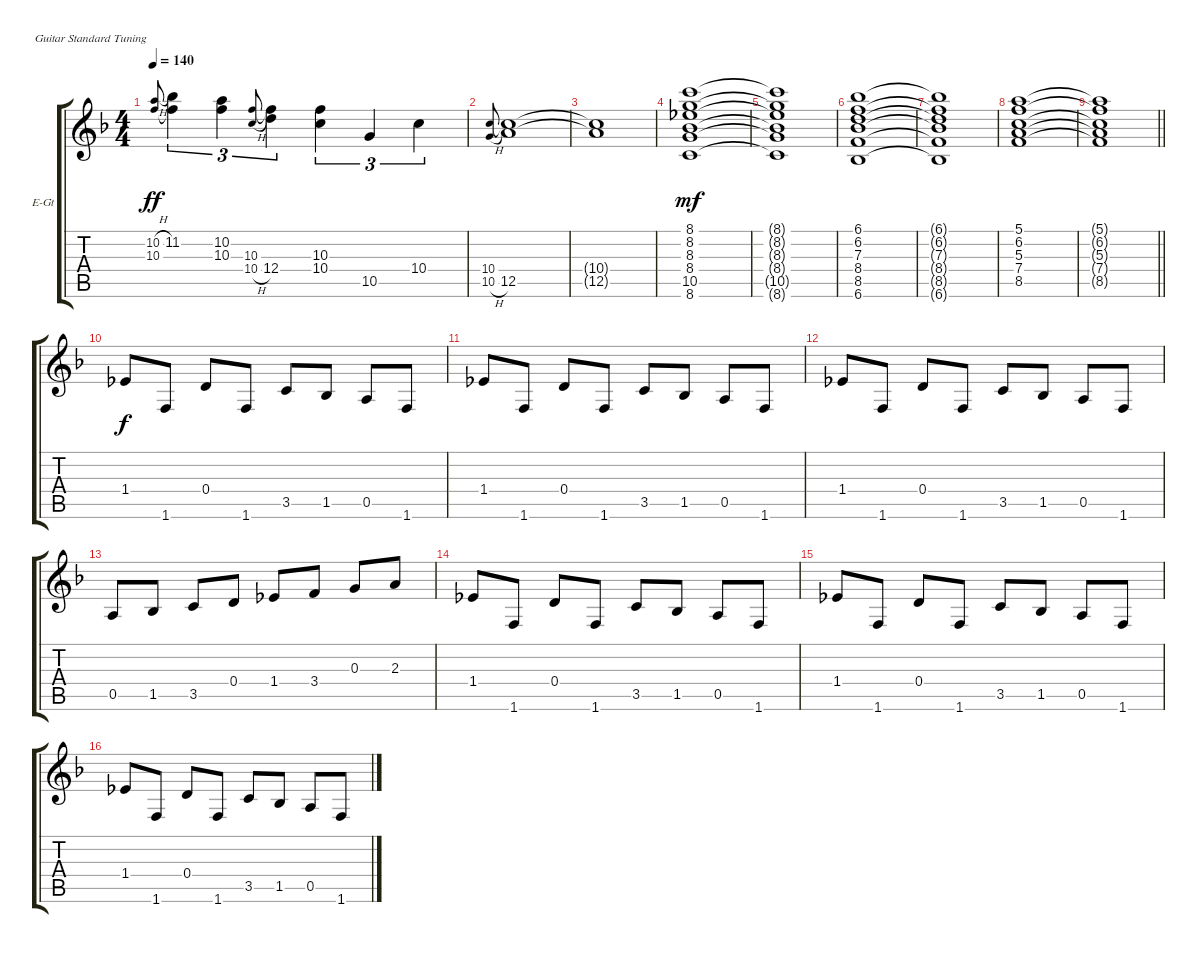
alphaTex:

\defaultSystemsLayout 4
\bracketExtendMode groupsimilarinstruments
\firstSystemTrackNameOrientation horizontal
\otherSystemsTrackNameOrientation horizontal
\track ("Electric Guitar (Clean)" "E-Gt") {instrument electricguitarclean}
\staff {score tabs}
\tuning (E4 B3 G3 D3 A2 E2)
\ts (4 4)
\tempo 140
\clef g2
\ks f
(10.3 10.2{h}).8{gr onbeat dy ff} (11.2 10.3{t}).4{tu (3 2)} (10.2 10.3).4{tu (3 2)} (10.3 10.4{h}).8{tu (3 2) gr onbeat} (10.3{t} 12.4).4{tu (3 2)} (10.4 10.3).4{tu (3 2)} 10.5.4{tu (3 2)} 10.4.4{tu (3 2)} |
(10.5{h} 10.4).8{gr onbeat} (12.5 10.4{t}).1 |
(12.5{t} 10.4{t}).1 |
(8.6 10.5 8.4 8.3 8.2 8.1).1{dy mf} |
(8.6{t} 10.5{t} 8.4{t} 8.3{t} 8.2{t} 8.1{t}).1 |
(6.6 8.5 8.4 7.3 6.2 6.1).1 |
(6.6{t} 8.5{t} 8.4{t} 7.3{t} 6.2{t} 6.1{t}).1 |
(8.5 7.4 5.3 6.2 5.1).1 |
\barLineRight lightlight
(8.5{t} 7.4{t} 5.3{t} 6.2{t} 5.1{t}).1 |
1.4.8{dy f} 1.6.8 0.4.8 1.6.8 3.5.8 1.5.8 0.5.8 1.6.8 |
1.4.8 1.6.8 0.4.8 1.6.8 3.5.8 1.5.8 0.5.8 1.6.8 |
1.4.8 1.6.8 0.4.8 1.6.8 3.5.8 1.5.8 0.5.8 1.6.8 |
0.5.8 1.5.8 3.5.8 0.4.8 1.4.8 3.4.8 0.3.8 2.3.8 |
1.4.8 1.6.8 0.4.8 1.6.8 3.5.8 1.5.8 0.5.8 1.6.8 |
1.4.8 1.6.8 0.4.8 1.6.8 3.5.8 1.5.8 0.5.8 1.6.8 |
1.4.8 1.6.8 0.4.8 1.6.8 3.5.8 1.5.8 0.5.8 1.6.8
